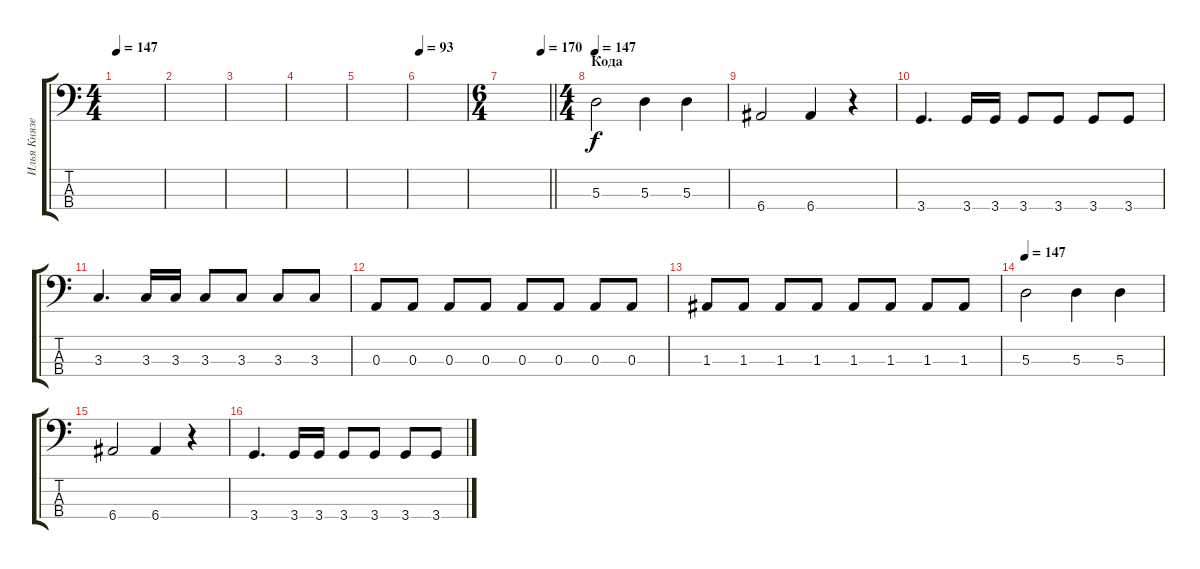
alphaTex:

\track ("Илья Князев" "Илья Князе") {instrument electricbasspick}
\staff {score tabs}
\tuning (G2 D2 A1 E1) {hide}
\ts (4 4)
\tempo 147
\clef f4
\ks c
|
|
|
|
|
\tempo 93
|
\ts (6 4)
\tempo (170 0.8333333333333334)
\barLineRight lightlight
|
\ts (4 4)
\section ("" "Кода")
\tempo 147
5.3.2 5.3.4 5.3.4 |
6.4.2 6.4.4 r.4 |
3.4.4{d} 3.4.16 3.4.16 3.4.8 3.4.8 3.4.8 3.4.8 |
3.3.4{d} 3.3.16 3.3.16 3.3.8 3.3.8 3.3.8 3.3.8 |
0.3.8 0.3.8 0.3.8 0.3.8 0.3.8 0.3.8 0.3.8 0.3.8 |
1.3.8 1.3.8 1.3.8 1.3.8 1.3.8 1.3.8 1.3.8 1.3.8 |
\tempo 147
5.3.2 5.3.4 5.3.4 |
6.4.2 6.4.4 r.4 |
3.4.4{d} 3.4.16 3.4.16 3.4.8 3.4.8 3.4.8 3.4.8
